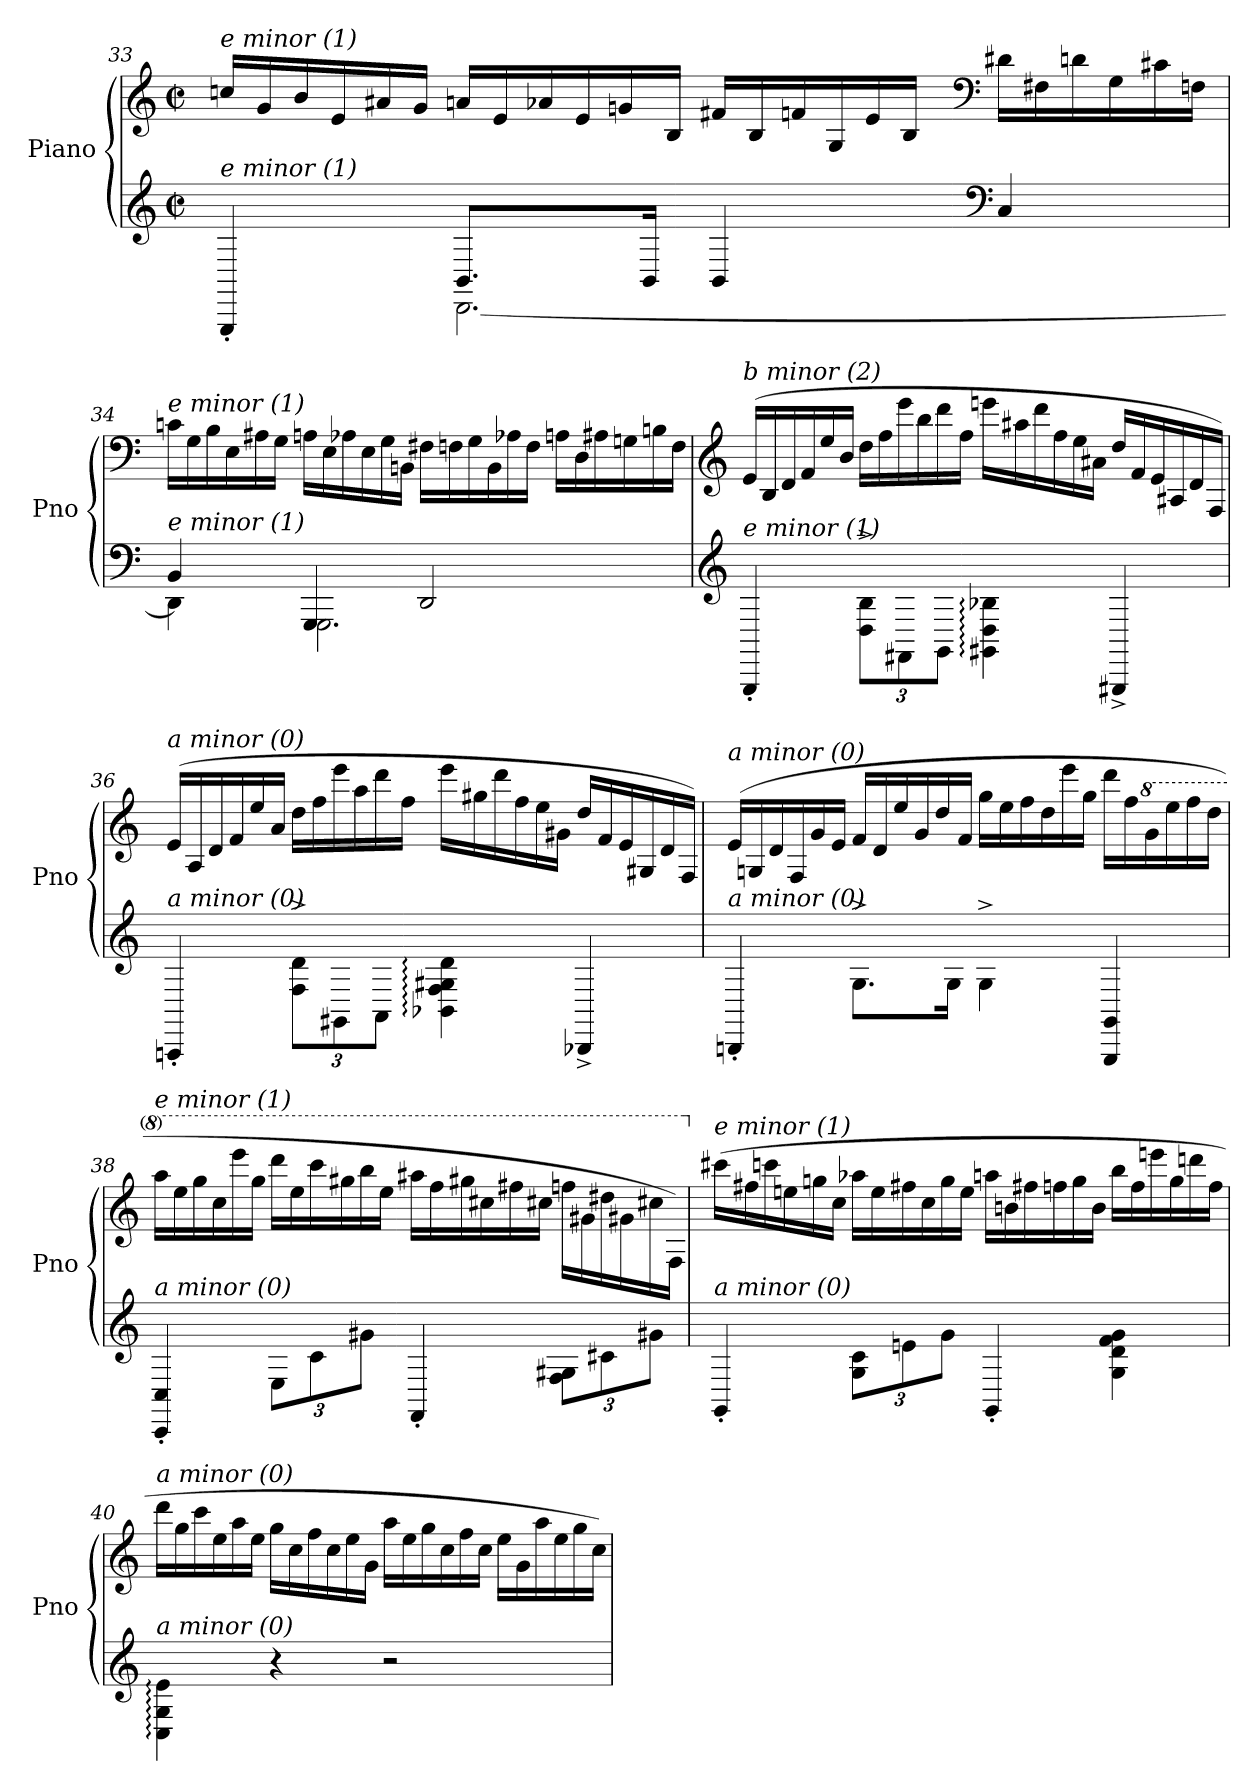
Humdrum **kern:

**kern	**kern
*part1	*part1
*staff2	*staff1
*I"Piano	*
*I'Pno	*
!!LO:LB:g=z
*clefG2	*clefG2
*k[]	*k[]
*M4/4	*M4/4
*met(c|)	*met(c|)
=33	=33
*^	*
*	*	*Xtuplet
*	*	*^
!	!	!LO:TX:i:t=e minor (1)	!
!LO:TX:i:t=e minor (1)	!	!	!
4GGG'/	4ryy	24ccn/LL	4ryy
.	.	24g/	.
.	.	24b/	.
.	.	24e/	.
.	.	24a#X/	.
.	.	24g/JJ	.
8.BB/L	[2.DD\	24an/LL	2.ryy
.	.	24e/	.
.	.	24a-Xi/	.
.	.	24e/	.
.	.	24gn/	.
16BB/Jk	.	.	.
.	.	24B/JJ	.
4BB/	.	24f#X/LL	.
.	.	24B/	.
.	.	24fn/	.
.	.	24G/	.
.	.	24e/	.
.	.	24B/JJ	.
*clefF4	*	*clefF4	*
4C/	.	24d#Xi\LL	.
.	.	24F#X\	.
.	.	24d\	.
.	.	24G\	.
.	.	24c#X\	.
.	.	24Fn\JJ	.
*	*	*v	*v
!!LO:LB:g=z
=34	=34	=34
!	!	!LO:TX:i:t=e minor (1)
!LO:TX:i:t=e minor (1)	!	!
4BB/	4DD\]	24cn\LL
.	.	24G\
.	.	24B\
.	.	24E\
.	.	24A#Xi\
.	.	24G\JJ
4GGG/	2.GGG\	24A\LL
.	.	24E\
.	.	24A-X\
.	.	24E\
.	.	24G\
.	.	24BBn\JJ
2DD/	.	24F#X\LL
.	.	24Fn\
.	.	24G\
.	.	24BB\
.	.	24A-Xi\
.	.	24F\JJ
.	.	24An\LL
.	.	24D\
.	.	24A#X\
.	.	24Gn\
.	.	24Bn\
.	.	24F\JJ
*v	*v	*
!!LO:LB:g=z
=35	=35
*clefG2	*clefG2
!	!LO:TX:i:t=b minor (2)
!LO:TX:i:t=e minor (1)	!
4GGG'/	(24e/LL
.	24B/
.	24d/
.	24f/
.	24ee/
.	24b/JJ
*Xbrackettup	*
12D\^ 12B\^L	24dd\LL
.	24ff\
12FF#X\	24eee\
.	24bb\
12GG\J	24ddd\
.	24ff\JJ
4GG#Xi\: 4D\: 4B-X\:	24eeen\LL
.	24aa#Xi\
.	24ddd\
.	24ff\
.	24ee\
.	24a#Xi\JJ
4GGG#X^/	24dd/LL
.	24f/
.	24e/
.	24A#Xi/
.	24d/
.	24F/JJ)
=36	=36
!	!LO:TX:i:t=a minor (0)
!LO:TX:i:t=a minor (0)	!
4AAAn'/	(24e/LL
.	24A/
.	24d/
.	24f/
.	24ee/
.	24a/JJ
12F\^ 12d\^L	24dd\LL
.	24ff\
12GG#X\	24eee\
.	24aa\
12AA\J	24ddd\
.	24ff\JJ
4BB-X\: 4F\: 4G#X\: 4d\:	24eee\LL
.	24gg#X\
.	24ddd\
.	24ff\
.	24ee\
.	24g#X\JJ
4BBB-X^i/	24dd/LL
.	24f/
.	24e/
.	24G#X/
.	24d/
.	24F/JJ)
!!LO:LB:g=z
=37	=37
!	!LO:TX:i:t=a minor (0)
!LO:TX:i:t=a minor (0)	!
4BBBn'/	(24e/LL
.	24Gn/
.	24d/
.	24F/
.	24g/
.	24e/JJ
8.G^\L	24f/LL
.	24d/
.	24ee/
.	24g/
.	24dd/
16G\Jk	.
.	24f/JJ
4G^\	24gg\LL
.	24ee\
.	24ff\
.	24dd\
.	24eee\
.	24gg\JJ
4GGG/ 4GG/	24ddd\LL
.	24ff\
*	*8va
.	24gg\
.	24eee\
.	24fff\
.	24ddd\JJ
=38	=38
!	!LO:TX:i:t=e minor (1)
!LO:TX:i:t=a minor (0)	!
4CC/' 4C/'	24aaa\LL
.	24eee\
.	24ggg\
.	24ccc\
.	24eeee\
.	24ggg\JJ
12E\L	24dddd\LL
.	24eee\
12c\	24cccc\
.	24ggg#X\
12g#X\J	24bbb\
.	24eee\JJ
4FF'/	24aaa#Xi\LL
.	24fff\
.	24ggg#Xi\
.	24ccc#Xi\
.	24fff#Xi\
.	24ccc#Xi\JJ
12F\ 12G#Xi\L	24fff\LL
.	24gg#Xi\
12c#Xi\	24ddd#Xi\
.	24gg#Xi\
12g#Xi\J	24ccc#Xi\
.	24f\JJ)
!!LO:LB:g=z
=39	=39
*	*X8va
!	!LO:TX:i:t=e minor (1)
!LO:TX:i:t=a minor (0)	!
4GG'/	(24ccc#Xi\LL
.	24ff#X\
.	24ccc\
.	24een\
.	24ggn\
.	24cc\JJ
12G\ 12c\L	24aa-X\LL
.	24ee\
12en\	24ff#X\
.	24cc\
12g\J	24gg\
.	24ee\JJ
4GG'/	24aan\LL
.	24bn\
.	24ff#X\
.	24ffn\
.	24gg\
.	24b\JJ
4G\ 4d\ 4f\ 4g\	24bb\LL
.	24ff\
.	24eeen\
.	24gg\
.	24dddn\
.	24ff\JJ
=40	=40
!	!LO:TX:i:t=a minor (0)
!LO:TX:i:t=a minor (0)	!
4C\: 4G\: 4e\:	24ddd\LL
.	24gg\
.	24ccc\
.	24ee\
.	24aa\
.	24ee\JJ
4r	24gg\LL
.	24cc\
.	24ff\
.	24cc\
.	24ee\
.	24g\JJ
2r	24aa\LL
.	24ee\
.	24gg\
.	24cc\
.	24ff\
.	24cc\JJ
.	24ee\LL
.	24g\
.	24aa\
.	24ee\
.	24gg\
.	24cc\JJ)
=	=
*-	*-
